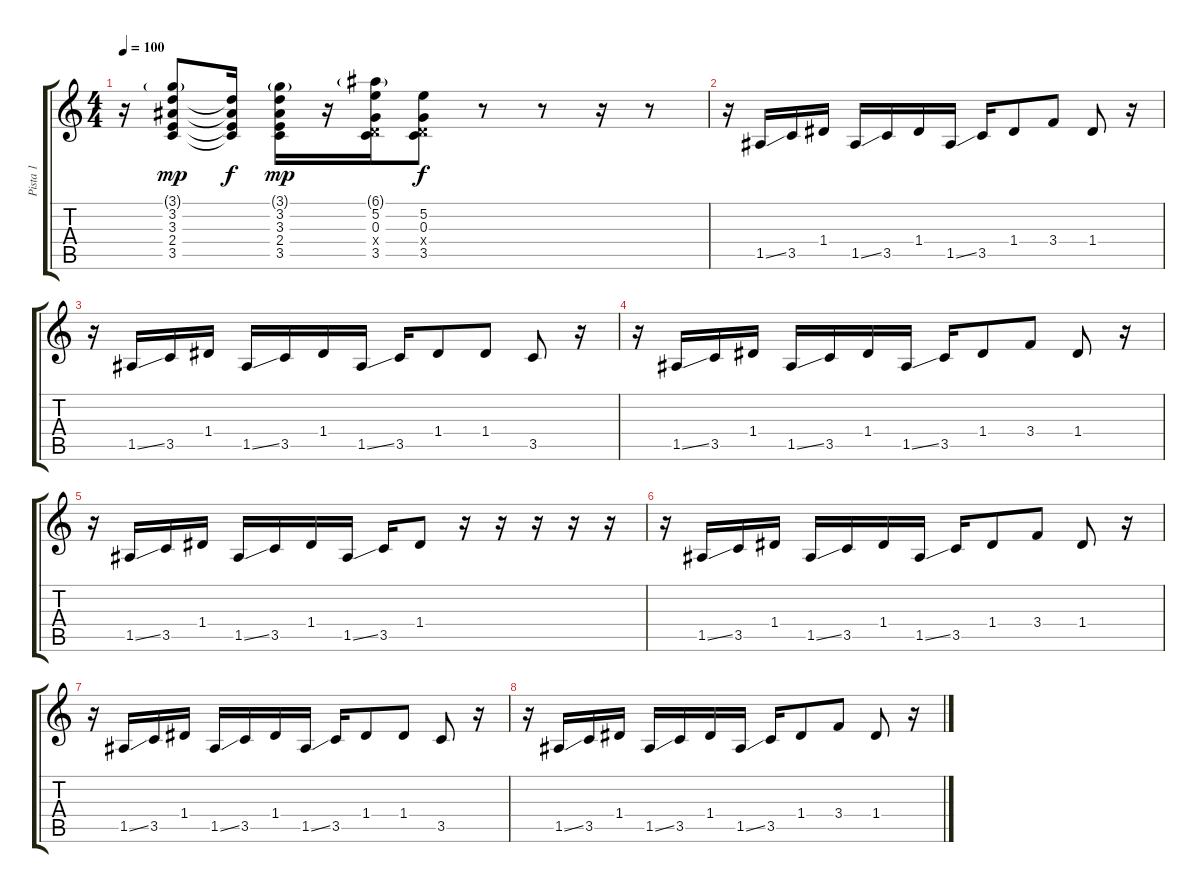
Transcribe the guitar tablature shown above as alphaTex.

\track ("Pista 1" "Pista 1") {instrument electricguitarmuted}
\staff {score tabs}
\tuning (E4 B3 G3 D3 A2 E2) {hide}
\ts (4 4)
\tempo 100
\clef g2
\ks c
r.16{dy mp} (3.1{g} 3.2 3.3 2.4 3.5).8 (3.2{t} 3.3{t} 2.4{t} 3.5{t}).16{dy f} (3.1{g} 3.2 3.3 2.4 3.5).16{dy mp} r.16 (6.1{g} 5.2 0.3 0.4{x} 3.5).16 (5.2 0.3 0.4{x} 3.5).8{dy f} r.8 r.8 r.16 r.8 |
r.16 1.5{ss}.16 3.5.16 1.4.16 1.5{ss}.16 3.5.16 1.4.16 1.5{ss}.16 3.5.16 1.4.8 3.4.8 1.4.8 r.16 |
r.16 1.5{ss}.16 3.5.16 1.4.16 1.5{ss}.16 3.5.16 1.4.16 1.5{ss}.16 3.5.16 1.4.8 1.4.8 3.5.8 r.16 |
r.16 1.5{ss}.16 3.5.16 1.4.16 1.5{ss}.16 3.5.16 1.4.16 1.5{ss}.16 3.5.16 1.4.8 3.4.8 1.4.8 r.16 |
r.16 1.5{ss}.16 3.5.16 1.4.16 1.5{ss}.16 3.5.16 1.4.16 1.5{ss}.16 3.5.16 1.4.8 r.16 r.16 r.16 r.16 r.16 |
r.16 1.5{ss}.16 3.5.16 1.4.16 1.5{ss}.16 3.5.16 1.4.16 1.5{ss}.16 3.5.16 1.4.8 3.4.8 1.4.8 r.16 |
r.16 1.5{ss}.16 3.5.16 1.4.16 1.5{ss}.16 3.5.16 1.4.16 1.5{ss}.16 3.5.16 1.4.8 1.4.8 3.5.8 r.16 |
r.16 1.5{ss}.16 3.5.16 1.4.16 1.5{ss}.16 3.5.16 1.4.16 1.5{ss}.16 3.5.16 1.4.8 3.4.8 1.4.8 r.16
